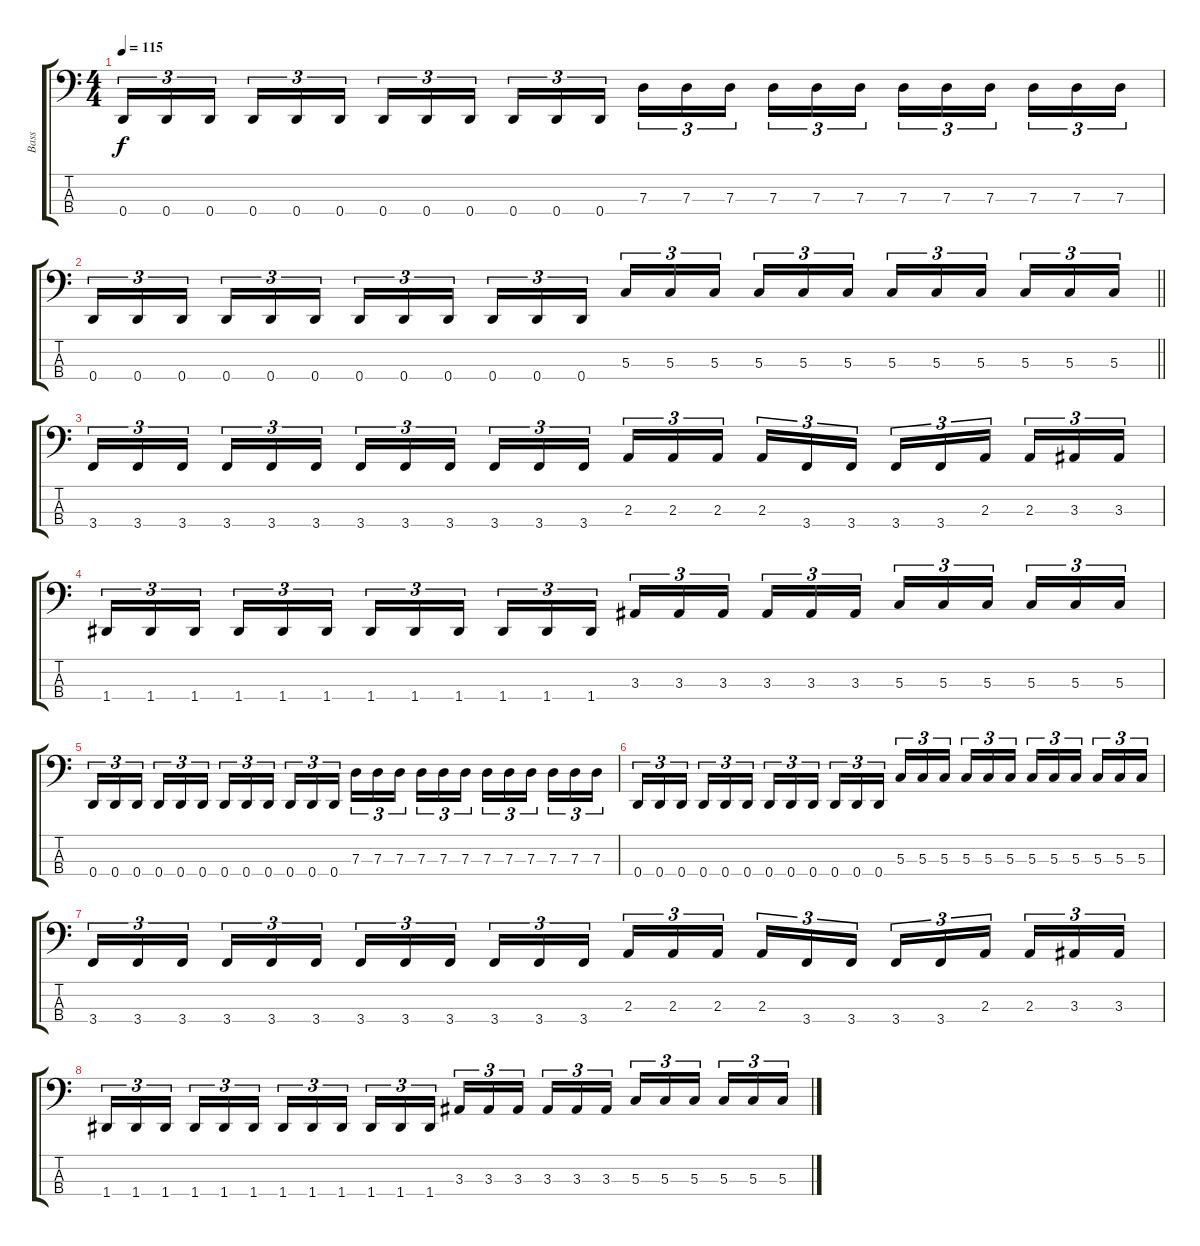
\track ("Bass" "Bass") {instrument electricbassfinger}
\staff {score tabs}
\tuning (F2 C2 G1 D1) {hide}
\ts (4 4)
\tempo 115
\clef f4
\ks c
0.4.16{tu (3 2) dy f} 0.4.16{tu (3 2)} 0.4.16{tu (3 2) beam splitsecondary} 0.4.16{tu (3 2)} 0.4.16{tu (3 2)} 0.4.16{tu (3 2)} 0.4.16{tu (3 2)} 0.4.16{tu (3 2)} 0.4.16{tu (3 2) beam splitsecondary} 0.4.16{tu (3 2)} 0.4.16{tu (3 2)} 0.4.16{tu (3 2)} 7.3.16{tu (3 2)} 7.3.16{tu (3 2)} 7.3.16{tu (3 2) beam splitsecondary} 7.3.16{tu (3 2)} 7.3.16{tu (3 2)} 7.3.16{tu (3 2)} 7.3.16{tu (3 2)} 7.3.16{tu (3 2)} 7.3.16{tu (3 2) beam splitsecondary} 7.3.16{tu (3 2)} 7.3.16{tu (3 2)} 7.3.16{tu (3 2)} |
\barLineRight lightlight
0.4.16{tu (3 2)} 0.4.16{tu (3 2)} 0.4.16{tu (3 2) beam splitsecondary} 0.4.16{tu (3 2)} 0.4.16{tu (3 2)} 0.4.16{tu (3 2)} 0.4.16{tu (3 2)} 0.4.16{tu (3 2)} 0.4.16{tu (3 2) beam splitsecondary} 0.4.16{tu (3 2)} 0.4.16{tu (3 2)} 0.4.16{tu (3 2)} 5.3.16{tu (3 2)} 5.3.16{tu (3 2)} 5.3.16{tu (3 2) beam splitsecondary} 5.3.16{tu (3 2)} 5.3.16{tu (3 2)} 5.3.16{tu (3 2)} 5.3.16{tu (3 2)} 5.3.16{tu (3 2)} 5.3.16{tu (3 2) beam splitsecondary} 5.3.16{tu (3 2)} 5.3.16{tu (3 2)} 5.3.16{tu (3 2)} |
3.4.16{tu (3 2)} 3.4.16{tu (3 2)} 3.4.16{tu (3 2) beam splitsecondary} 3.4.16{tu (3 2)} 3.4.16{tu (3 2)} 3.4.16{tu (3 2)} 3.4.16{tu (3 2)} 3.4.16{tu (3 2)} 3.4.16{tu (3 2) beam splitsecondary} 3.4.16{tu (3 2)} 3.4.16{tu (3 2)} 3.4.16{tu (3 2)} 2.3.16{tu (3 2)} 2.3.16{tu (3 2)} 2.3.16{tu (3 2) beam splitsecondary} 2.3.16{tu (3 2)} 3.4.16{tu (3 2)} 3.4.16{tu (3 2)} 3.4.16{tu (3 2)} 3.4.16{tu (3 2)} 2.3.16{tu (3 2) beam splitsecondary} 2.3.16{tu (3 2)} 3.3.16{tu (3 2)} 3.3.16{tu (3 2)} |
1.4.16{tu (3 2)} 1.4.16{tu (3 2)} 1.4.16{tu (3 2) beam splitsecondary} 1.4.16{tu (3 2)} 1.4.16{tu (3 2)} 1.4.16{tu (3 2)} 1.4.16{tu (3 2)} 1.4.16{tu (3 2)} 1.4.16{tu (3 2) beam splitsecondary} 1.4.16{tu (3 2)} 1.4.16{tu (3 2)} 1.4.16{tu (3 2)} 3.3.16{tu (3 2)} 3.3.16{tu (3 2)} 3.3.16{tu (3 2) beam splitsecondary} 3.3.16{tu (3 2)} 3.3.16{tu (3 2)} 3.3.16{tu (3 2)} 5.3.16{tu (3 2)} 5.3.16{tu (3 2)} 5.3.16{tu (3 2) beam splitsecondary} 5.3.16{tu (3 2)} 5.3.16{tu (3 2)} 5.3.16{tu (3 2)} |
0.4.16{tu (3 2)} 0.4.16{tu (3 2)} 0.4.16{tu (3 2) beam splitsecondary} 0.4.16{tu (3 2)} 0.4.16{tu (3 2)} 0.4.16{tu (3 2)} 0.4.16{tu (3 2)} 0.4.16{tu (3 2)} 0.4.16{tu (3 2) beam splitsecondary} 0.4.16{tu (3 2)} 0.4.16{tu (3 2)} 0.4.16{tu (3 2)} 7.3.16{tu (3 2)} 7.3.16{tu (3 2)} 7.3.16{tu (3 2) beam splitsecondary} 7.3.16{tu (3 2)} 7.3.16{tu (3 2)} 7.3.16{tu (3 2)} 7.3.16{tu (3 2)} 7.3.16{tu (3 2)} 7.3.16{tu (3 2) beam splitsecondary} 7.3.16{tu (3 2)} 7.3.16{tu (3 2)} 7.3.16{tu (3 2)} |
0.4.16{tu (3 2)} 0.4.16{tu (3 2)} 0.4.16{tu (3 2) beam splitsecondary} 0.4.16{tu (3 2)} 0.4.16{tu (3 2)} 0.4.16{tu (3 2)} 0.4.16{tu (3 2)} 0.4.16{tu (3 2)} 0.4.16{tu (3 2) beam splitsecondary} 0.4.16{tu (3 2)} 0.4.16{tu (3 2)} 0.4.16{tu (3 2)} 5.3.16{tu (3 2)} 5.3.16{tu (3 2)} 5.3.16{tu (3 2) beam splitsecondary} 5.3.16{tu (3 2)} 5.3.16{tu (3 2)} 5.3.16{tu (3 2)} 5.3.16{tu (3 2)} 5.3.16{tu (3 2)} 5.3.16{tu (3 2) beam splitsecondary} 5.3.16{tu (3 2)} 5.3.16{tu (3 2)} 5.3.16{tu (3 2)} |
3.4.16{tu (3 2)} 3.4.16{tu (3 2)} 3.4.16{tu (3 2) beam splitsecondary} 3.4.16{tu (3 2)} 3.4.16{tu (3 2)} 3.4.16{tu (3 2)} 3.4.16{tu (3 2)} 3.4.16{tu (3 2)} 3.4.16{tu (3 2) beam splitsecondary} 3.4.16{tu (3 2)} 3.4.16{tu (3 2)} 3.4.16{tu (3 2)} 2.3.16{tu (3 2)} 2.3.16{tu (3 2)} 2.3.16{tu (3 2) beam splitsecondary} 2.3.16{tu (3 2)} 3.4.16{tu (3 2)} 3.4.16{tu (3 2)} 3.4.16{tu (3 2)} 3.4.16{tu (3 2)} 2.3.16{tu (3 2) beam splitsecondary} 2.3.16{tu (3 2)} 3.3.16{tu (3 2)} 3.3.16{tu (3 2)} |
1.4.16{tu (3 2)} 1.4.16{tu (3 2)} 1.4.16{tu (3 2) beam splitsecondary} 1.4.16{tu (3 2)} 1.4.16{tu (3 2)} 1.4.16{tu (3 2)} 1.4.16{tu (3 2)} 1.4.16{tu (3 2)} 1.4.16{tu (3 2) beam splitsecondary} 1.4.16{tu (3 2)} 1.4.16{tu (3 2)} 1.4.16{tu (3 2)} 3.3.16{tu (3 2)} 3.3.16{tu (3 2)} 3.3.16{tu (3 2) beam splitsecondary} 3.3.16{tu (3 2)} 3.3.16{tu (3 2)} 3.3.16{tu (3 2)} 5.3.16{tu (3 2)} 5.3.16{tu (3 2)} 5.3.16{tu (3 2) beam splitsecondary} 5.3.16{tu (3 2)} 5.3.16{tu (3 2)} 5.3.16{tu (3 2)}
